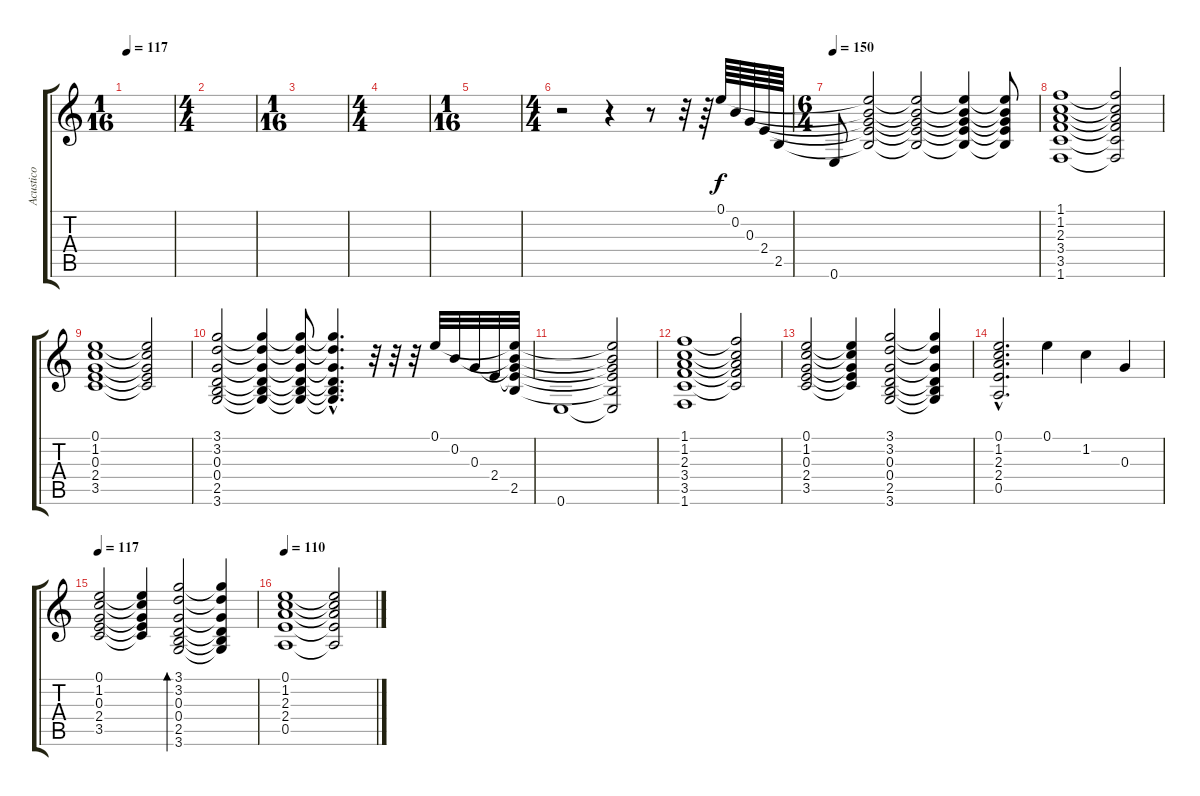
\track ("Acustico" "Acustico") {instrument acousticguitarnylon}
\staff {score tabs}
\tuning (E4 B3 G3 D3 A2 E2) {hide}
\ts (1 16)
\tempo 117
\clef g2
\ks c
|
\ts (4 4)
|
\ts (1 16)
|
\ts (4 4)
|
\ts (1 16)
|
\ts (4 4)
r.2 r.4 r.8 r.32 r.64 0.1.64 0.2.64 0.3.64 2.4.64 2.5.64 |
\ts (6 4)
\tempo 150
0.6.8 (0.1{t} 0.2{t} 0.3{t} 2.4{t} 2.5{t}).2 (0.1{t} 0.2{t} 0.3{t} 2.4{t} 2.5{t}).2 (0.1{t} 0.2{t} 0.3{t} 2.4{t} 2.5{t}).4 (0.1{t} 0.2{t} 0.3{t} 2.4{t} 2.5{t}).8 |
(1.1 1.2 2.3 3.4 3.5 1.6).1 (1.1{t} 1.2{t} 2.3{t} 3.4{t} 3.5{t} 1.6{t}).2 |
(0.1 1.2 0.3 2.4 3.5).1 (0.1{t} 1.2{t} 0.3{t} 2.4{t} 3.5{t}).2 |
(3.1 3.2 0.3 0.4 2.5 3.6).2 (3.1{t} 3.2{t} 0.3{t} 0.4{t} 2.5{t} 3.6{t}).4 (3.1{t} 3.2{t} 0.3{t} 0.4{t} 2.5{t} 3.6{t}).8 (3.1{hac t} 3.2{hac t} 0.3{hac t} 0.4{hac t} 2.5{hac t} 3.6{hac t}).4{d} r.32 r.32 r.32 0.1.32 0.2.32 0.3.32 2.4.32 (0.1{t} 0.2{t} 0.3{t} 2.4{t} 2.5).32 |
0.6.1 (0.1{t} 0.2{t} 0.3{t} 2.4{t} 2.5{t} 0.6{t}).2 |
(1.1 1.2 2.3 3.4 3.5 1.6).1 (1.1{t} 1.2{t} 2.3{t} 3.4{t} 3.5{t}).2 |
(0.1 1.2 0.3 2.4 3.5).2 (0.1{t} 1.2{t} 0.3{t} 2.4{t} 3.5{t}).4 (3.1 3.2 0.3 0.4 2.5 3.6).2 (3.1{t} 3.2{t} 0.3{t} 0.4{t} 2.5{t} 3.6{t}).4 |
(0.1{hac} 1.2{hac} 2.3{hac} 2.4{hac} 0.5{hac}).2{d} 0.1.4 1.2.4 0.3.4 |
\tempo 117
(0.1 1.2 0.3 2.4 3.5).2 (0.1{t} 1.2{t} 0.3{t} 2.4{t} 3.5{t}).4 (3.1 3.2 0.3 0.4 2.5 3.6).2{bd 240} (3.1{t} 3.2{t} 0.3{t} 0.4{t} 2.5{t} 3.6{t}).4 |
\tempo 110
(0.1 1.2 2.3 2.4 0.5).1 (0.1{t} 1.2{t} 2.3{t} 2.4{t} 0.5{t}).2
